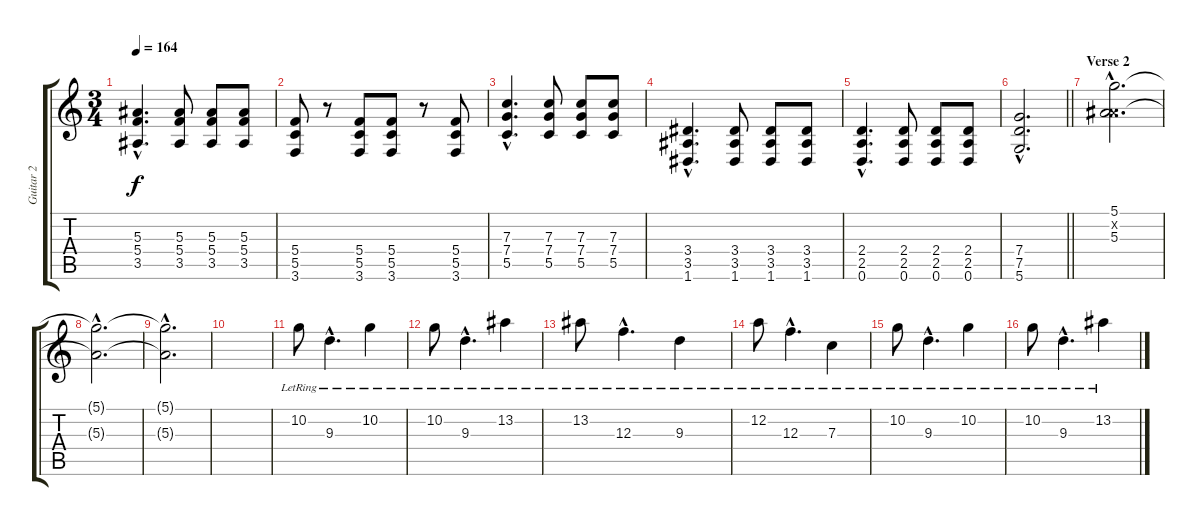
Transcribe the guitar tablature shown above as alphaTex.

\track ("Guitar 2" "Guitar 2") {instrument distortionguitar}
\staff {score tabs}
\tuning (D4 A3 F3 C3 G2 D2) {hide}
\ts (3 4)
\tempo 164
\clef g2
\ks c
(5.3{hac} 5.4{hac} 3.5{hac}).4{d dy f} (5.3 5.4 3.5).8 (5.3 5.4 3.5).8 (5.3 5.4 3.5).8 |
(5.4 5.5 3.6).8 r.8 (5.4 5.5 3.6).8 (5.4 5.5 3.6).8 r.8 (5.4 5.5 3.6).8 |
(7.3{hac} 7.4{hac} 5.5{hac}).4{d} (7.3 7.4 5.5).8 (7.3 7.4 5.5).8 (7.3 7.4 5.5).8 |
(3.4{hac} 3.5{hac} 1.6{hac}).4{d} (3.4 3.5 1.6).8 (3.4 3.5 1.6).8 (3.4 3.5 1.6).8 |
(2.4{hac} 2.5{hac} 0.6{hac}).4{d} (2.4 2.5 0.6).8 (2.4 2.5 0.6).8 (2.4 2.5 0.6).8 |
\barLineRight lightlight
(7.4{hac} 7.5{hac} 5.6{hac}).2{d} |
\section ("" "Verse 2")
(5.1{hac} 0.2{hac x} 5.3{hac}).2{d volume 0} |
(5.1{hac t} 5.3{hac t}).2{d} |
(5.1{hac t} 5.3{hac t}).2{d} |
|
10.2{lr}.8 9.3{hac lr}.4{d} 10.2{lr}.4 |
10.2{lr}.8 9.3{hac lr}.4{d} 13.2{lr}.4 |
13.2{lr}.8 12.3{hac lr}.4{d} 9.3{lr}.4 |
12.2{lr}.8 12.3{hac lr}.4{d} 7.3{lr}.4 |
10.2{lr}.8 9.3{hac lr}.4{d} 10.2{lr}.4 |
10.2{lr}.8 9.3{hac lr}.4{d} 13.2{lr}.4
